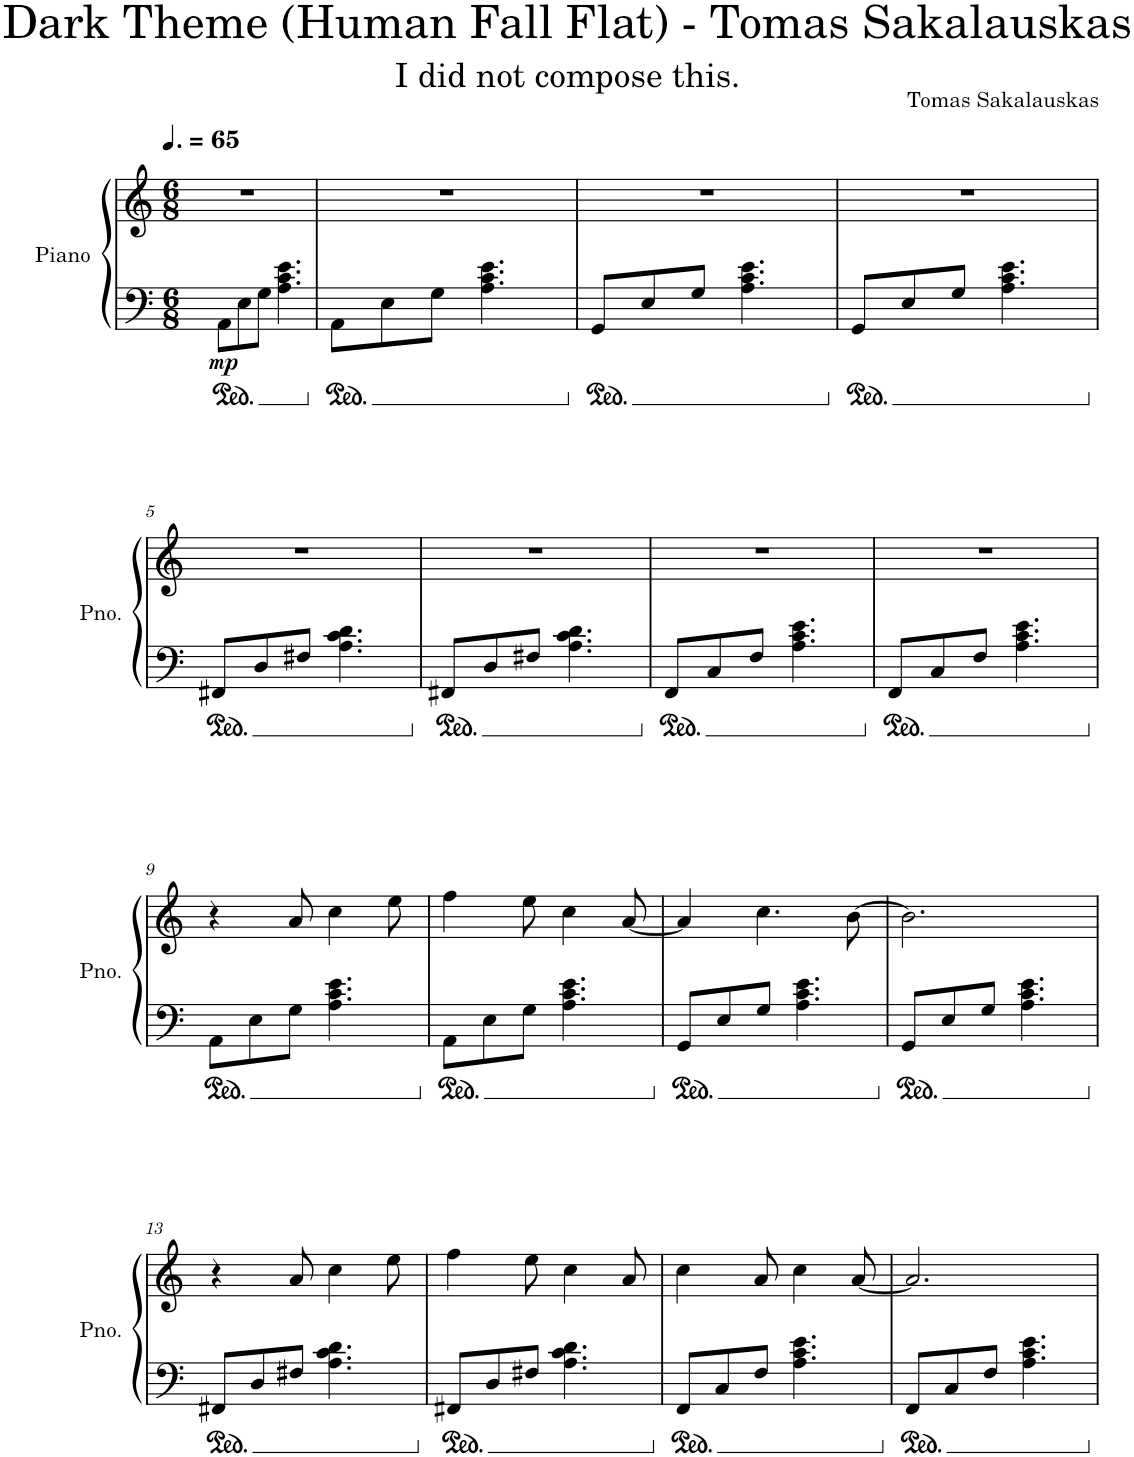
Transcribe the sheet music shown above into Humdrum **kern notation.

**kern	**kern	**dynam	**kern	**kern	**kern	**kern	**kern	**kern	**kern	**kern	**kern	**kern	**kern
*part12	*part12	*part12	*part11	*part10	*part9	*part8	*part7	*part6	*part5	*part4	*part3	*part2	*part1
*staff13	*staff12	*staff12/13	*staff11	*staff10	*staff9	*staff8	*staff7	*staff6	*staff5	*staff4	*staff3	*staff2	*staff1
*I"Piano	*	*	*I"Trumpet	*I"Trumpet	*I"Horn	*I"Horn	*I"Horn	*I"Pizzicato Strings	*I"Pizzicato Strings	*I"Strings 4	*I"Strings 2	*I"Strings 1	*I"Piccolo
*I'Pno.	*	*	*I'Tpt.	*I'Tpt.	*I'Hn.	*I'Hn.	*I'Hn.	*I'Pizz. Str.	*I'Pizz. Str.	*I'St. 4	*I'St. 2	*I'St. 1	*I'Picc.
*clefF4	*clefG2	*	*clefG2	*clefG2	*clefG2	*clefG2	*clefG2	*clefF5	*clefG2	*clefF4	*clefG2	*clefG2	*clefG2
*	*	*	*Trd1c2	*Trd1c2	*Trd7c12	*Trd7c12	*Trd7c12	*	*	*	*	*	*Trd-7c-12
*k[]	*k[]	*	*k[]	*k[]	*k[]	*k[]	*k[]	*k[]	*k[]	*k[]	*k[]	*k[]	*k[]
*M6/8	*M6/8	*	*M6/8	*M6/8	*M6/8	*M6/8	*M6/8	*M6/8	*M6/8	*M6/8	*M6/8	*M6/8	*M6/8
*MM98	*MM98	*	*MM98	*MM98	*MM98	*MM98	*MM98	*MM98	*MM98	*MM98	*MM98	*MM98	*MM98
=1	=1	=1	=1	=1	=1	=1	=1	=1	=1	=1	=1	=1	=1
!	!	!LO:DY:b=2	!	!	!	!	!	!	!	!	!	!	!
8AA\L	2.r	mp	2.r	2.r	2.r	2.r	2.r	2.r	2.r	2.r	2.r	2.r	2.r
8E\	.	.	.	.	.	.	.	.	.	.	.	.	.
8G\J	.	.	.	.	.	.	.	.	.	.	.	.	.
4.A\ 4.c\ 4.e\	.	.	.	.	.	.	.	.	.	.	.	.	.
=2	=2	=2	=2	=2	=2	=2	=2	=2	=2	=2	=2	=2	=2
!	!LO:TX:a:color=#FFFFFF:t=.	!	!	!	!	!	!	!	!	!	!	!	!
8AA\L	2.r	.	2.r	2.r	2.r	2.r	2.r	2.r	2.r	2.r	2.r	2.r	2.r
8E\	.	.	.	.	.	.	.	.	.	.	.	.	.
8G\J	.	.	.	.	.	.	.	.	.	.	.	.	.
4.A\ 4.c\ 4.e\	.	.	.	.	.	.	.	.	.	.	.	.	.
=3	=3	=3	=3	=3	=3	=3	=3	=3	=3	=3	=3	=3	=3
8GG/L	2.r	.	2.r	2.r	2.r	2.r	2.r	2.r	2.r	2.r	2.r	2.r	2.r
8E/	.	.	.	.	.	.	.	.	.	.	.	.	.
8G/J	.	.	.	.	.	.	.	.	.	.	.	.	.
4.A\ 4.c\ 4.e\	.	.	.	.	.	.	.	.	.	.	.	.	.
=4	=4	=4	=4	=4	=4	=4	=4	=4	=4	=4	=4	=4	=4
8GG/L	2.r	.	2.r	2.r	2.r	2.r	2.r	2.r	2.r	2.r	2.r	2.r	2.r
8E/	.	.	.	.	.	.	.	.	.	.	.	.	.
8G/J	.	.	.	.	.	.	.	.	.	.	.	.	.
4.A\ 4.c\ 4.e\	.	.	.	.	.	.	.	.	.	.	.	.	.
!!LO:LB:g=z
=5	=5	=5	=5	=5	=5	=5	=5	=5	=5	=5	=5	=5	=5
!	!LO:TX:a:color=#FFFFFF:t=.	!	!	!	!	!	!	!	!	!	!	!	!
8FF#X/L	2.r	.	2.r	2.r	2.r	2.r	2.r	2.r	2.r	2.r	2.r	2.r	2.r
8D/	.	.	.	.	.	.	.	.	.	.	.	.	.
8F#X/J	.	.	.	.	.	.	.	.	.	.	.	.	.
4.A\ 4.c\ 4.d\	.	.	.	.	.	.	.	.	.	.	.	.	.
=6	=6	=6	=6	=6	=6	=6	=6	=6	=6	=6	=6	=6	=6
8FF#X/L	2.r	.	2.r	2.r	2.r	2.r	2.r	2.r	2.r	2.r	2.r	2.r	2.r
8D/	.	.	.	.	.	.	.	.	.	.	.	.	.
8F#X/J	.	.	.	.	.	.	.	.	.	.	.	.	.
4.A\ 4.c\ 4.d\	.	.	.	.	.	.	.	.	.	.	.	.	.
=7	=7	=7	=7	=7	=7	=7	=7	=7	=7	=7	=7	=7	=7
8FF/L	2.r	.	2.r	2.r	2.r	2.r	2.r	2.r	2.r	2.r	2.r	2.r	2.r
8C/	.	.	.	.	.	.	.	.	.	.	.	.	.
8F/J	.	.	.	.	.	.	.	.	.	.	.	.	.
4.A\ 4.c\ 4.e\	.	.	.	.	.	.	.	.	.	.	.	.	.
=8	=8	=8	=8	=8	=8	=8	=8	=8	=8	=8	=8	=8	=8
8FF/L	2.r	.	2.r	2.r	2.r	2.r	2.r	2.r	2.r	2.r	2.r	2.r	2.r
8C/	.	.	.	.	.	.	.	.	.	.	.	.	.
8F/J	.	.	.	.	.	.	.	.	.	.	.	.	.
4.A\ 4.c\ 4.e\	.	.	.	.	.	.	.	.	.	.	.	.	.
!!LO:LB:g=z
=9	=9	=9	=9	=9	=9	=9	=9	=9	=9	=9	=9	=9	=9
!	!LO:TX:a:color=#FFFFFF:t=.	!	!	!	!	!	!	!	!	!	!	!	!
8AA\L	4r	.	2.r	2.r	2.r	2.r	2.r	2.r	2.r	2.r	2.r	2.r	2.r
8E\	.	.	.	.	.	.	.	.	.	.	.	.	.
8G\J	8a/	.	.	.	.	.	.	.	.	.	.	.	.
4.A\ 4.c\ 4.e\	4cc\	.	.	.	.	.	.	.	.	.	.	.	.
.	8ee\	.	.	.	.	.	.	.	.	.	.	.	.
=10	=10	=10	=10	=10	=10	=10	=10	=10	=10	=10	=10	=10	=10
8AA\L	4ff\	.	2.r	2.r	2.r	2.r	2.r	2.r	2.r	2.r	2.r	2.r	2.r
8E\	.	.	.	.	.	.	.	.	.	.	.	.	.
8G\J	8ee\	.	.	.	.	.	.	.	.	.	.	.	.
4.A\ 4.c\ 4.e\	4cc\	.	.	.	.	.	.	.	.	.	.	.	.
.	[8a/	.	.	.	.	.	.	.	.	.	.	.	.
=11	=11	=11	=11	=11	=11	=11	=11	=11	=11	=11	=11	=11	=11
8GG/L	4a/]	.	2.r	2.r	2.r	2.r	2.r	2.r	2.r	2.r	2.r	2.r	2.r
8E/	.	.	.	.	.	.	.	.	.	.	.	.	.
8G/J	4.cc\	.	.	.	.	.	.	.	.	.	.	.	.
4.A\ 4.c\ 4.e\	.	.	.	.	.	.	.	.	.	.	.	.	.
.	[8b\	.	.	.	.	.	.	.	.	.	.	.	.
=12	=12	=12	=12	=12	=12	=12	=12	=12	=12	=12	=12	=12	=12
8GG/L	2.b\]	.	2.r	2.r	2.r	2.r	2.r	2.r	2.r	2.r	2.r	2.r	2.r
8E/	.	.	.	.	.	.	.	.	.	.	.	.	.
8G/J	.	.	.	.	.	.	.	.	.	.	.	.	.
4.A\ 4.c\ 4.e\	.	.	.	.	.	.	.	.	.	.	.	.	.
!!LO:LB:g=z
=13	=13	=13	=13	=13	=13	=13	=13	=13	=13	=13	=13	=13	=13
8FF#X/L	4r	.	2.r	2.r	2.r	2.r	2.r	2.r	2.r	2.r	2.r	2.r	2.r
8D/	.	.	.	.	.	.	.	.	.	.	.	.	.
8F#X/J	8a/	.	.	.	.	.	.	.	.	.	.	.	.
4.A\ 4.c\ 4.d\	4cc\	.	.	.	.	.	.	.	.	.	.	.	.
.	8ee\	.	.	.	.	.	.	.	.	.	.	.	.
=14	=14	=14	=14	=14	=14	=14	=14	=14	=14	=14	=14	=14	=14
8FF#X/L	4ff\	.	2.r	2.r	2.r	2.r	2.r	2.r	2.r	2.r	2.r	2.r	2.r
8D/	.	.	.	.	.	.	.	.	.	.	.	.	.
8F#X/J	8ee\	.	.	.	.	.	.	.	.	.	.	.	.
4.A\ 4.c\ 4.d\	4cc\	.	.	.	.	.	.	.	.	.	.	.	.
.	8a/	.	.	.	.	.	.	.	.	.	.	.	.
=15	=15	=15	=15	=15	=15	=15	=15	=15	=15	=15	=15	=15	=15
8FF/L	4cc\	.	2.r	2.r	2.r	2.r	2.r	2.r	2.r	2.r	2.r	2.r	2.r
8C/	.	.	.	.	.	.	.	.	.	.	.	.	.
!	!LO:TX:a:color=#FFFFFF:t=.	!	!	!	!	!	!	!	!	!	!	!	!
8F/J	8a/	.	.	.	.	.	.	.	.	.	.	.	.
4.A\ 4.c\ 4.e\	4cc\	.	.	.	.	.	.	.	.	.	.	.	.
.	[8a/	.	.	.	.	.	.	.	.	.	.	.	.
=16	=16	=16	=16	=16	=16	=16	=16	=16	=16	=16	=16	=16	=16
8FF/L	2.a/]	.	2.r	2.r	2.r	2.r	2.r	2.r	2.r	2.r	2.r	2.r	2.r
8C/	.	.	.	.	.	.	.	.	.	.	.	.	.
8F/J	.	.	.	.	.	.	.	.	.	.	.	.	.
4.A\ 4.c\ 4.e\	.	.	.	.	.	.	.	.	.	.	.	.	.
=	=	=	=	=	=	=	=	=	=	=	=	=	=
*-	*-	*-	*-	*-	*-	*-	*-	*-	*-	*-	*-	*-	*-
